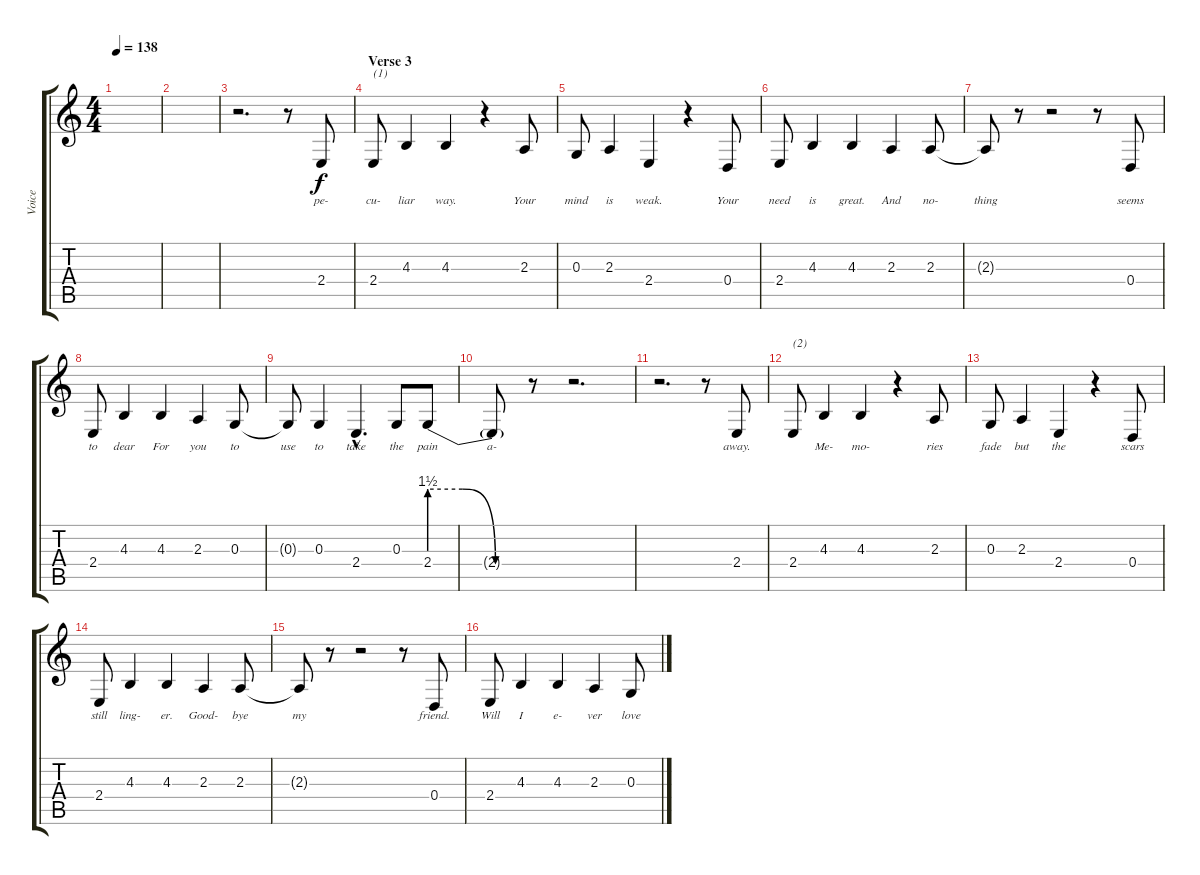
\track ("Voice" "Voice") {instrument clarinet}
\staff {score tabs}
\tuning (E4 B3 G3 D3 A2 E2) {hide}
\ts (4 4)
\tempo 138
\clef g2
\ks c
|
|
r.2{d} r.8 2.4.8{lyrics (0 "pe-") lyrics (1 "") lyrics (2 "") lyrics (3 "") lyrics (4 "")} |
\section ("" "Verse 3")
2.4.8{txt "(1)" lyrics (0 "cu-") lyrics (1 "") lyrics (2 "") lyrics (3 "") lyrics (4 "")} 4.3.4{lyrics (0 "liar") lyrics (1 "") lyrics (2 "") lyrics (3 "") lyrics (4 "")} 4.3.4{lyrics (0 "way.") lyrics (1 "") lyrics (2 "") lyrics (3 "") lyrics (4 "")} r.4 2.3.8{lyrics (0 "Your") lyrics (1 "") lyrics (2 "") lyrics (3 "") lyrics (4 "")} |
0.3.8{lyrics (0 "mind") lyrics (1 "") lyrics (2 "") lyrics (3 "") lyrics (4 "")} 2.3.4{lyrics (0 "is") lyrics (1 "") lyrics (2 "") lyrics (3 "") lyrics (4 "")} 2.4.4{lyrics (0 "weak.") lyrics (1 "") lyrics (2 "") lyrics (3 "") lyrics (4 "")} r.4 0.4.8{lyrics (0 "Your") lyrics (1 "") lyrics (2 "") lyrics (3 "") lyrics (4 "")} |
2.4.8{lyrics (0 "need") lyrics (1 "") lyrics (2 "") lyrics (3 "") lyrics (4 "")} 4.3.4{lyrics (0 "is") lyrics (1 "") lyrics (2 "") lyrics (3 "") lyrics (4 "")} 4.3.4{lyrics (0 "great.") lyrics (1 "") lyrics (2 "") lyrics (3 "") lyrics (4 "")} 2.3.4{lyrics (0 "And") lyrics (1 "") lyrics (2 "") lyrics (3 "") lyrics (4 "")} 2.3.8{lyrics (0 "no-") lyrics (1 "") lyrics (2 "") lyrics (3 "") lyrics (4 "")} |
2.3{t}.8{lyrics (0 "thing") lyrics (1 "") lyrics (2 "") lyrics (3 "") lyrics (4 "")} r.8 r.2 r.8 0.4.8{lyrics (0 "seems") lyrics (1 "") lyrics (2 "") lyrics (3 "") lyrics (4 "")} |
2.4.8{lyrics (0 "to") lyrics (1 "") lyrics (2 "") lyrics (3 "") lyrics (4 "")} 4.3.4{lyrics (0 "dear") lyrics (1 "") lyrics (2 "") lyrics (3 "") lyrics (4 "")} 4.3.4{lyrics (0 "For") lyrics (1 "") lyrics (2 "") lyrics (3 "") lyrics (4 "")} 2.3.4{lyrics (0 "you") lyrics (1 "") lyrics (2 "") lyrics (3 "") lyrics (4 "")} 0.3.8{lyrics (0 "to") lyrics (1 "") lyrics (2 "") lyrics (3 "") lyrics (4 "")} |
0.3{t}.8{lyrics (0 "use") lyrics (1 "") lyrics (2 "") lyrics (3 "") lyrics (4 "")} 0.3.4{lyrics (0 "to") lyrics (1 "") lyrics (2 "") lyrics (3 "") lyrics (4 "")} 2.4{hac}.4{d lyrics (0 "take") lyrics (1 "") lyrics (2 "") lyrics (3 "") lyrics (4 "")} 0.3.8{lyrics (0 "the") lyrics (1 "") lyrics (2 "") lyrics (3 "") lyrics (4 "")} 2.4{be (custom 0 6 20 6 40 0 60 0)}.8{lyrics (0 "pain") lyrics (1 "") lyrics (2 "") lyrics (3 "") lyrics (4 "")} |
2.4{t}.8{lyrics (0 "a-") lyrics (1 "") lyrics (2 "") lyrics (3 "") lyrics (4 "")} r.8 r.2{d} |
r.2{d} r.8 2.4.8{lyrics (0 "away.") lyrics (1 "") lyrics (2 "") lyrics (3 "") lyrics (4 "")} |
2.4.8{txt "(2)" lyrics (0 "") lyrics (1 "") lyrics (2 "") lyrics (3 "") lyrics (4 "")} 4.3.4{lyrics (0 "Me-") lyrics (1 "") lyrics (2 "") lyrics (3 "") lyrics (4 "")} 4.3.4{lyrics (0 "mo-") lyrics (1 "") lyrics (2 "") lyrics (3 "") lyrics (4 "")} r.4 2.3.8{lyrics (0 "ries") lyrics (1 "") lyrics (2 "") lyrics (3 "") lyrics (4 "")} |
0.3.8{lyrics (0 "fade") lyrics (1 "") lyrics (2 "") lyrics (3 "") lyrics (4 "")} 2.3.4{lyrics (0 "but") lyrics (1 "") lyrics (2 "") lyrics (3 "") lyrics (4 "")} 2.4.4{lyrics (0 "the") lyrics (1 "") lyrics (2 "") lyrics (3 "") lyrics (4 "")} r.4 0.4.8{lyrics (0 "scars") lyrics (1 "") lyrics (2 "") lyrics (3 "") lyrics (4 "")} |
2.4.8{lyrics (0 "still") lyrics (1 "") lyrics (2 "") lyrics (3 "") lyrics (4 "")} 4.3.4{lyrics (0 "ling-") lyrics (1 "") lyrics (2 "") lyrics (3 "") lyrics (4 "")} 4.3.4{lyrics (0 "er.") lyrics (1 "") lyrics (2 "") lyrics (3 "") lyrics (4 "")} 2.3.4{lyrics (0 "Good-") lyrics (1 "") lyrics (2 "") lyrics (3 "") lyrics (4 "")} 2.3.8{lyrics (0 "bye") lyrics (1 "") lyrics (2 "") lyrics (3 "") lyrics (4 "")} |
2.3{t}.8{lyrics (0 "my") lyrics (1 "") lyrics (2 "") lyrics (3 "") lyrics (4 "")} r.8 r.2 r.8 0.4.8{lyrics (0 "friend.") lyrics (1 "") lyrics (2 "") lyrics (3 "") lyrics (4 "")} |
2.4.8{lyrics (0 "Will") lyrics (1 "") lyrics (2 "") lyrics (3 "") lyrics (4 "")} 4.3.4{lyrics (0 "I") lyrics (1 "") lyrics (2 "") lyrics (3 "") lyrics (4 "")} 4.3.4{lyrics (0 "e-") lyrics (1 "") lyrics (2 "") lyrics (3 "") lyrics (4 "")} 2.3.4{lyrics (0 "ver") lyrics (1 "") lyrics (2 "") lyrics (3 "") lyrics (4 "")} 0.3.8{lyrics (0 "love") lyrics (1 "") lyrics (2 "") lyrics (3 "") lyrics (4 "")}
